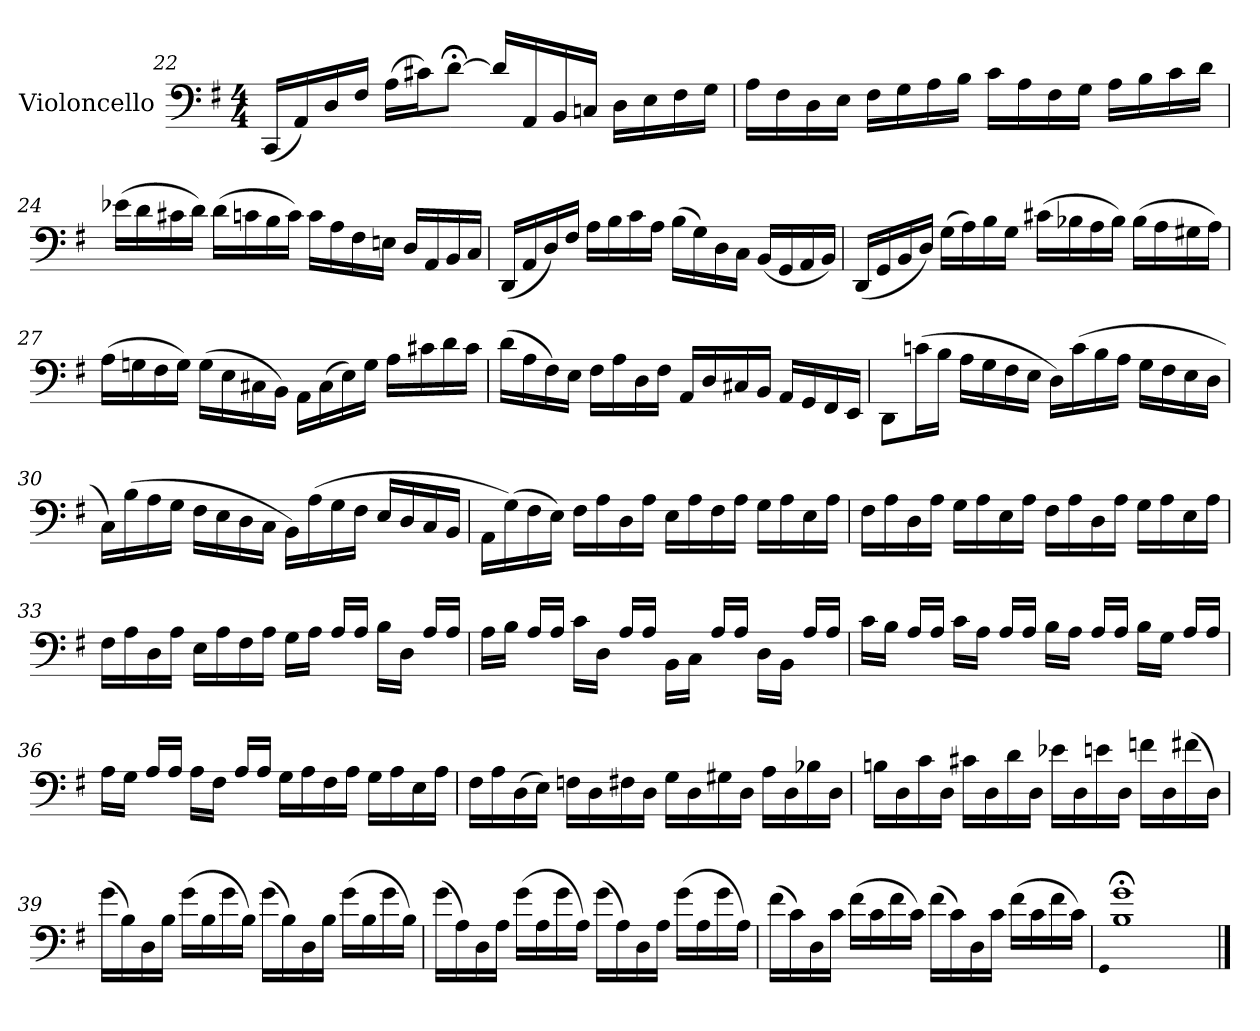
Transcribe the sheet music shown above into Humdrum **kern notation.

**kern
*part1
*staff1
*I"Violoncello
*I'Vc
*clefF4
*k[f#]
*M4/4
=22
(16CC/LL
16AA/)
16D/
16F#/JJ
(16A\LL
16c#X\J)
[8d;<\J
16d/LL]
16AA/
16BB/
16Cn/JJ
16D\LL
16E\
16F#\
16G\JJ
=23
16A\LL
16F#\
16D\
16E\JJ
16F#\LL
16G\
16A\
16B\JJ
16c\LL
16A\
16F#\
16G\JJ
16A\LL
16B\
16c\
16d\JJ
=24
(16e-X\LL
16d\
16c#X\
16d\JJ)
(16d\LL
16cn\
16B\
16c\JJ)
16c\LL
16A\
16F#\
16En\JJ
16D/LL
16AA/
16BB/
16C/JJ
=25
(16DD/LL
16AA/
16D/)
16F#/JJ
16A\LL
16B\
16c\
16A\JJ
(16B\LL
16G\)
16D\
16C\JJ
(16BB/LL
16GG/
16AA/
16BB/JJ)
=26
(16DD/LL
16GG/
16BB/
16D/JJ)
(16G\LL
16A\)
16B\
16G\JJ
(16c#X\LL
16B-X\
16A\
16B-\JJ)
(16B-\LL
16A\
16G#X\
16A\JJ)
=27
(16A\LL
16Gn\
16F#\
16G\JJ)
(16G\LL
16E\
16C#X\
16BB\JJ)
16AA\LL
(16C#\
16E\)
16G\JJ
16A\LL
16c#X\
16d\
16c#\JJ
=28
(16d\LL
16A\
16F#\)
16E\JJ
16F#\LL
16A\
16D\
16F#\JJ
16AA/LL
16D/
16C#X/
16BB/JJ
16AA/LL
16GG/
16FF#/
16EE/JJ
=29
8DD\L
(16cn\L
16B\JJ
16A\LL
16G\
16F#\
16E\JJ
16D\LL)
(16c\
16B\
16A\JJ
16G\LL
16F#\
16E\
16D\JJ
=30
16C\LL)
(16B\
16A\
16G\JJ
16F#\LL
16E\
16D\
16C\JJ
16BB\LL)
(16A\
16G\
16F#\JJ
16E/LL
16D/
16C/
16BB/JJ
=31
16AA\LL
(16G\)
16F#\
16E\JJ)
16F#\LL
16A\
16D\
16A\JJ
16E\LL
16A\
16F#\
16A\JJ
16G\LL
16A\
16E\
16A\JJ
=32
16F#\LL
16A\
16D\
16A\JJ
16G\LL
16A\
16E\
16A\JJ
16F#\LL
16A\
16D\
16A\JJ
16G\LL
16A\
16E\
16A\JJ
=33
16F#\LL
16A\
16D\
16A\JJ
16E\LL
16A\
16F#\
16A\JJ
16G\LL
16A\JJ
16A/LL
16A/JJ
16B\LL
16D\JJ
16A/LL
16A/JJ
=34
16A\LL
16B\JJ
16A/LL
16A/JJ
16c\LL
16D\JJ
16A/LL
16A/JJ
16BB\LL
16C\JJ
16A/LL
16A/JJ
16D\LL
16BB\JJ
16A/LL
16A/JJ
=35
16c\LL
16B\JJ
16A/LL
16A/JJ
16c\LL
16A\JJ
16A/LL
16A/JJ
16B\LL
16A\JJ
16A/LL
16A/JJ
16B\LL
16G\JJ
16A/LL
16A/JJ
=36
16A\LL
16G\JJ
16A/LL
16A/JJ
16A\LL
16F#\JJ
16A/LL
16A/JJ
16G\LL
16A\
16F#\
16A\JJ
16G\LL
16A\
16E\
16A\JJ
=37
16F#\LL
16A\
(16D\
16E\JJ)
16Fn\LL
16D\
16F#X\
16D\JJ
16G\LL
16D\
16G#X\
16D\JJ
16A\LL
16D\
16B-X\
16D\JJ
=38
16Bn\LL
16D\
16c\
16D\JJ
16c#X\LL
16D\
16d\
16D\JJ
16e-X\LL
16D\
16en\
16D\JJ
16fn\LL
16D\
(16f#X\
16D\JJ)
=39
(16g\LL
16B\)
16D\
16B\JJ
(16g\LL
16B\
16g\
16B\JJ)
(16g\LL
16B\)
16D\
16B\JJ
(16g\LL
16B\
16g\
16B\JJ)
=40
(16g\LL
16A\)
16D\
16A\JJ
(16g\LL
16A\
16g\
16A\JJ)
(16g\LL
16A\)
16D\
16A\JJ
(16g\LL
16A\
16g\
16A\JJ)
=41
(16f#\LL
16c\)
16D\
16c\JJ
(16f#\LL
16c\
16f#\
16c\JJ)
(16f#\LL
16c\)
16D\
16c\JJ
(16f#\LL
16c\
16f#\
16c\JJ)
=42
qGG
1B;< 1g;<
==
*-
